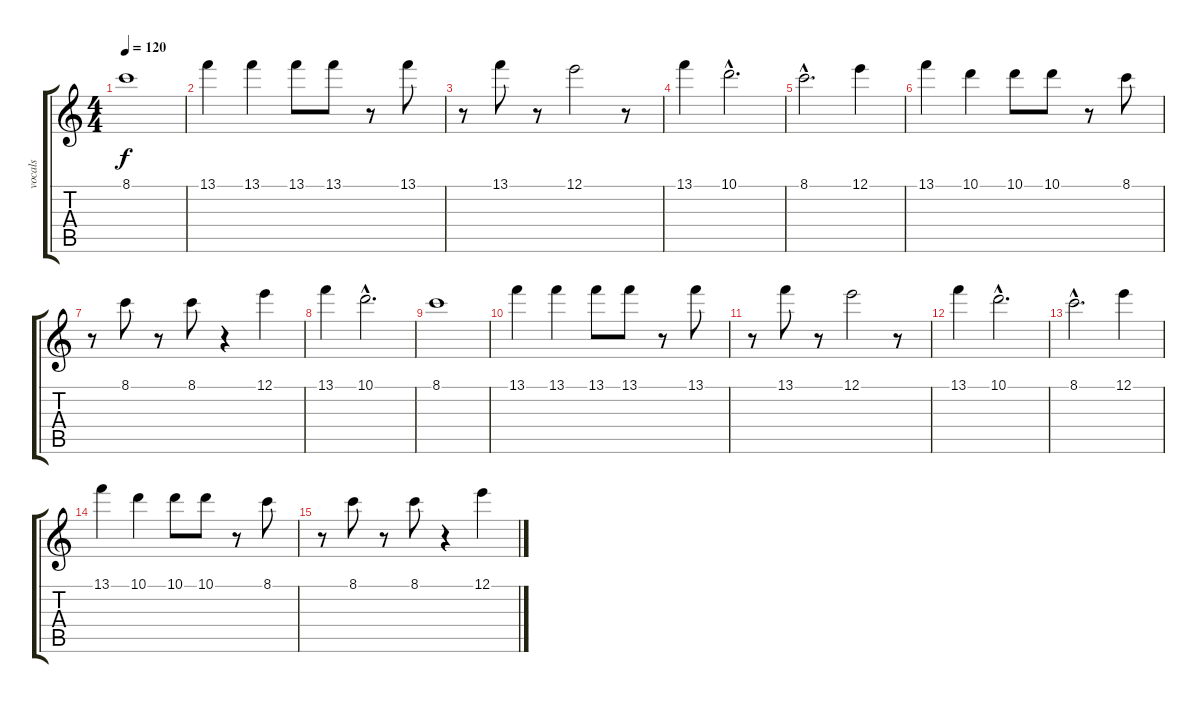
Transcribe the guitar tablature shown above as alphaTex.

\track ("vocals" "vocals") {instrument acousticguitarsteel}
\staff {score tabs}
\tuning (E4 B3 G3 D3 A2 E2) {hide}
\ts (4 4)
\tempo 120
\clef g2
\ks c
8.1.1{dy f} |
13.1.4 13.1.4 13.1.8 13.1.8 r.8 13.1.8 |
r.8 13.1.8 r.8 12.1.2 r.8 |
13.1.4 10.1{hac}.2{d} |
8.1{hac}.2{d} 12.1.4 |
13.1.4 10.1.4 10.1.8 10.1.8 r.8 8.1.8 |
r.8 8.1.8 r.8 8.1.8 r.4 12.1.4 |
13.1.4 10.1{hac}.2{d} |
8.1.1 |
13.1.4 13.1.4 13.1.8 13.1.8 r.8 13.1.8 |
r.8 13.1.8 r.8 12.1.2 r.8 |
13.1.4 10.1{hac}.2{d} |
8.1{hac}.2{d} 12.1.4 |
13.1.4 10.1.4 10.1.8 10.1.8 r.8 8.1.8 |
r.8 8.1.8 r.8 8.1.8 r.4 12.1.4
